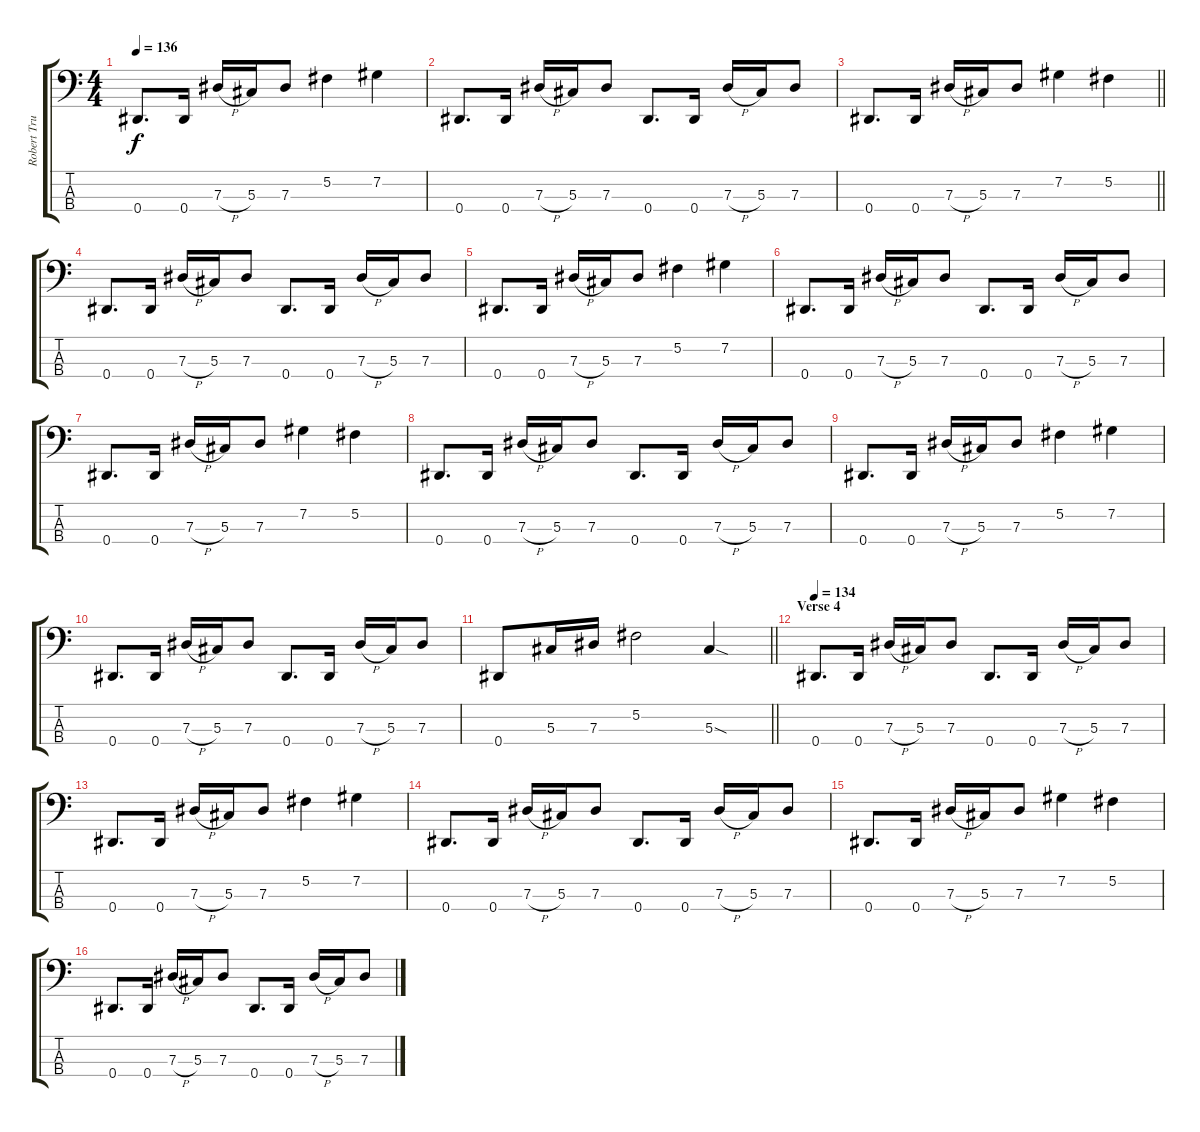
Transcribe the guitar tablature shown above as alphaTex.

\track ("Robert Trujillo" "Robert Tru") {instrument electricbassfinger}
\staff {score tabs}
\tuning (Gb2 Db2 Ab1 Eb1) {hide}
\ts (4 4)
\tempo 136
\clef f4
\ks c
0.4.8{d dy f} 0.4.16 7.3{h}.16 5.3.16 7.3.8 5.2.4 7.2.4 |
0.4.8{d} 0.4.16 7.3{h}.16 5.3.16 7.3.8 0.4.8{d} 0.4.16 7.3{h}.16 5.3.16 7.3.8 |
\barLineRight lightlight
0.4.8{d} 0.4.16 7.3{h}.16 5.3.16 7.3.8 7.2.4 5.2.4 |
0.4.8{d} 0.4.16 7.3{h}.16 5.3.16 7.3.8 0.4.8{d} 0.4.16 7.3{h}.16 5.3.16 7.3.8 |
0.4.8{d} 0.4.16 7.3{h}.16 5.3.16 7.3.8 5.2.4 7.2.4 |
0.4.8{d} 0.4.16 7.3{h}.16 5.3.16 7.3.8 0.4.8{d} 0.4.16 7.3{h}.16 5.3.16 7.3.8 |
0.4.8{d} 0.4.16 7.3{h}.16 5.3.16 7.3.8 7.2.4 5.2.4 |
0.4.8{d} 0.4.16 7.3{h}.16 5.3.16 7.3.8 0.4.8{d} 0.4.16 7.3{h}.16 5.3.16 7.3.8 |
0.4.8{d} 0.4.16 7.3{h}.16 5.3.16 7.3.8 5.2.4 7.2.4 |
0.4.8{d} 0.4.16 7.3{h}.16 5.3.16 7.3.8 0.4.8{d} 0.4.16 7.3{h}.16 5.3.16 7.3.8 |
\barLineRight lightlight
0.4.8 5.3.16 7.3.16 5.2.2 5.3{sod}.4 |
\section ("" "Verse 4")
\tempo 134
0.4.8{d} 0.4.16 7.3{h}.16 5.3.16 7.3.8 0.4.8{d} 0.4.16 7.3{h}.16 5.3.16 7.3.8 |
0.4.8{d} 0.4.16 7.3{h}.16 5.3.16 7.3.8 5.2.4 7.2.4 |
0.4.8{d} 0.4.16 7.3{h}.16 5.3.16 7.3.8 0.4.8{d} 0.4.16 7.3{h}.16 5.3.16 7.3.8 |
0.4.8{d} 0.4.16 7.3{h}.16 5.3.16 7.3.8 7.2.4 5.2.4 |
0.4.8{d} 0.4.16 7.3{h}.16 5.3.16 7.3.8 0.4.8{d} 0.4.16 7.3{h}.16 5.3.16 7.3.8
